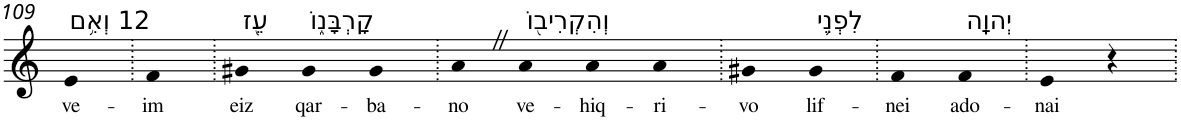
**kern	**text
*part1	*part1
*staff1	*staff1
*I"Piano	*
*I'Pno	*
!!LO:PB:g=z
*clefG2	*
*k[]	*
=109	=109
!LO:TX:a:t=12 וְאִ֥ם	!
!	!LO:LY:b
4e	ve-
=110.	=110.
!	!LO:LY:b
4f	-im
=111.	=111.
!LO:TX:a:t=עֵ֖ז	!
!	!LO:LY:b
4g#X	eiz
!LO:TX:a:t=קָרְבָּנ֑וֹ	!
!	!LO:LY:b
4g#	qar-
!	!LO:LY:b
4g#	-ba-
=112.	=112.
!	!LO:LY:b
4aZ	-no
!LO:TX:a:t=וְהִקְרִיב֖וֹ	!
!	!LO:LY:b
4a	ve-
!	!LO:LY:b
4a	-hiq-
!	!LO:LY:b
4a	-ri-
=113.	=113.
!	!LO:LY:b
4g#X	-vo
!LO:TX:a:t=לִפְנֵ֥י	!
!	!LO:LY:b
4g#	lif-
=114.	=114.
!	!LO:LY:b
4f	-nei
!LO:TX:a:t=יְהוָֽה	!
!	!LO:LY:b
4f	ado-
=115.	=115.
!	!LO:LY:b
4e	-nai
4r	.
=.	=.
*-	*-
